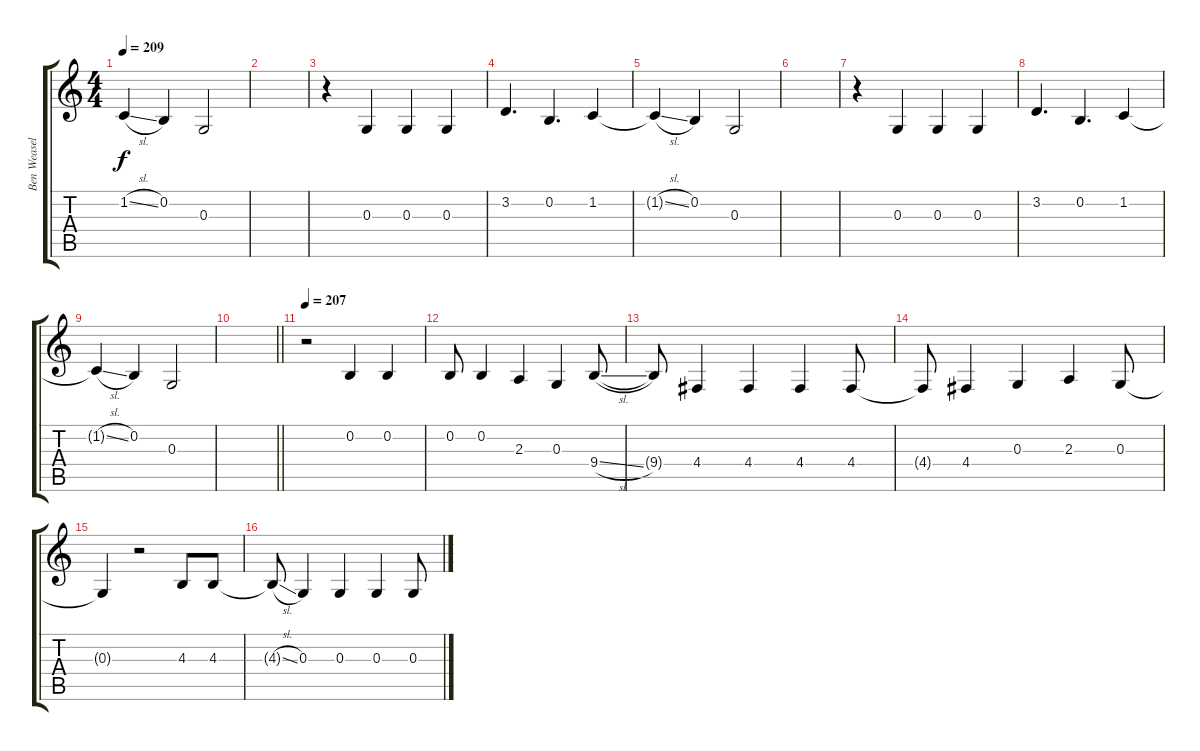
\track ("Ben Weasel" "Ben Weasel") {instrument bassoon}
\staff {score tabs}
\tuning (E4 B3 G3 D3 A2 E2) {hide}
\ts (4 4)
\tempo 209
\clef g2
\ks c
1.2{sl t}.4{dy f} 0.2.4 0.3.2 |
|
r.4 0.3.4 0.3.4 0.3.4 |
3.2.4{d} 0.2.4{d} 1.2.4 |
1.2{sl t}.4 0.2.4 0.3.2 |
|
r.4 0.3.4 0.3.4 0.3.4 |
3.2.4{d} 0.2.4{d} 1.2.4 |
1.2{sl t}.4 0.2.4 0.3.2 |
\barLineRight lightlight
|
\section ("" "")
\tempo 207
r.2 0.2.4 0.2.4 |
0.2.8 0.2.4 2.3.4 0.3.4 9.4{sl}.8 |
9.4{t}.8 4.4.4 4.4.4 4.4.4 4.4.8 |
4.4{t}.8 4.4.4 0.3.4 2.3.4 0.3.8 |
0.3{t}.4 r.2 4.3.8 4.3.8 |
4.3{sl t}.8 0.3.4 0.3.4 0.3.4 0.3.8
